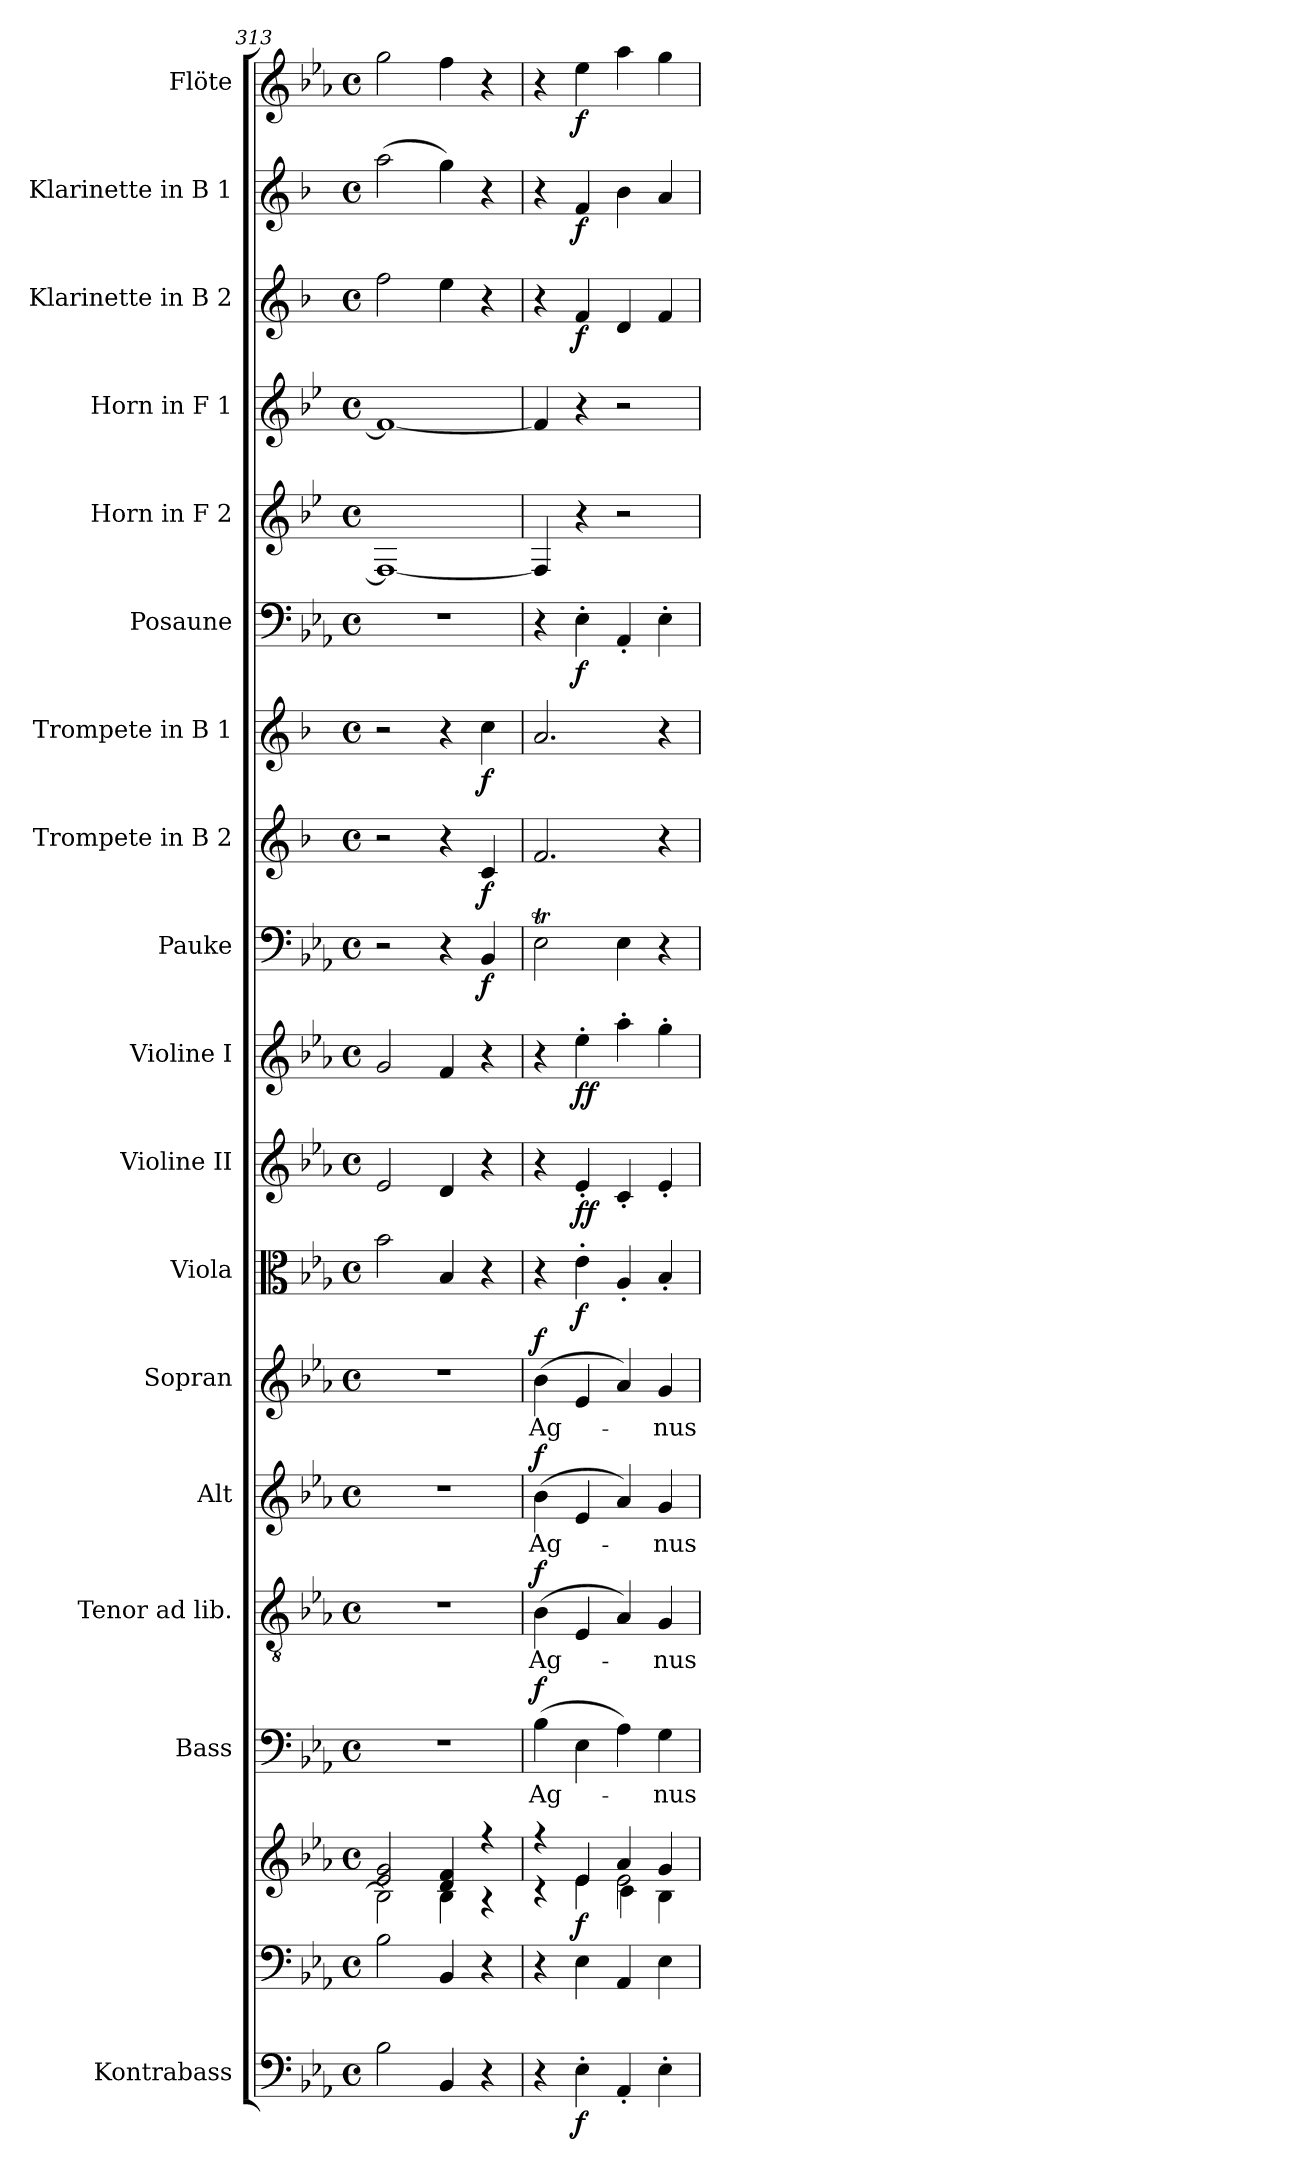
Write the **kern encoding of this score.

**kern	**dynam	**kern	**kern	**dynam	**kern	**text	**dynam	**kern	**text	**dynam	**kern	**text	**dynam	**kern	**text	**dynam	**kern	**dynam	**kern	**dynam	**kern	**dynam	**kern	**dynam	**kern	**dynam	**kern	**dynam	**kern	**dynam	**kern	**kern	**kern	**dynam	**kern	**dynam	**kern	**dynam
*part18	*part18	*part17	*part17	*part17	*part16	*part16	*part16	*part15	*part15	*part15	*part14	*part14	*part14	*part13	*part13	*part13	*part12	*part12	*part11	*part11	*part10	*part10	*part9	*part9	*part8	*part8	*part7	*part7	*part6	*part6	*part5	*part4	*part3	*part3	*part2	*part2	*part1	*part1
*staff19	*staff19	*staff18	*staff17	*staff17/18	*staff16	*staff16	*staff16	*staff15	*staff15	*staff15	*staff14	*staff14	*staff14	*staff13	*staff13	*staff13	*staff12	*staff12	*staff11	*staff11	*staff10	*staff10	*staff9	*staff9	*staff8	*staff8	*staff7	*staff7	*staff6	*staff6	*staff5	*staff4	*staff3	*staff3	*staff2	*staff2	*staff1	*staff1
*I"Kontrabass	*	*	*	*	*I"Bass	*	*	*I"Tenor ad lib.	*	*	*I"Alt	*	*	*I"Sopran	*	*	*I"Viola	*	*I"Violine II	*	*I"Violine I	*	*I"Pauke	*	*I"Trompete in B 2	*	*I"Trompete in B 1	*	*I"Posaune	*	*I"Horn in F 2	*I"Horn in F 1	*I"Klarinette in B 2	*	*I"Klarinette in B 1	*	*I"Flöte	*
*I'Kb.	*	*	*	*	*I'B	*	*	*I'T	*	*	*I'A	*	*	*I'S	*	*	*I'Vla.	*	*I'Vl. II	*	*I'Vl. I	*	*I'Pk.	*	*	*	*	*	*I'Pos.	*	*I'Hrn. 2	*I'Hrn. 1	*	*	*	*	*I'Fl.	*
*clefF4	*	*clefF4	*clefG2	*	*clefF4	*	*	*clefGv2	*	*	*clefG2	*	*	*clefG2	*	*	*clefC3	*	*clefG2	*	*clefG2	*	*clefF4	*	*clefG2	*	*clefG2	*	*clefF4	*	*clefG2	*clefG2	*clefG2	*	*clefG2	*	*clefG2	*
*ITrd7c12	*	*	*	*	*	*	*	*	*	*	*	*	*	*	*	*	*	*	*	*	*	*	*	*	*ITrd1c2	*	*ITrd1c2	*	*	*	*ITrd4c7	*ITrd4c7	*ITrd1c2	*	*ITrd1c2	*	*	*
*k[b-e-a-]	*	*k[b-e-a-]	*k[b-e-a-]	*	*k[b-e-a-]	*	*	*k[b-e-a-]	*	*	*k[b-e-a-]	*	*	*k[b-e-a-]	*	*	*k[b-e-a-]	*	*k[b-e-a-]	*	*k[b-e-a-]	*	*k[b-e-a-]	*	*k[b-e-a-]	*	*k[b-e-a-]	*	*k[b-e-a-]	*	*k[b-e-a-]	*k[b-e-a-]	*k[b-e-a-]	*	*k[b-e-a-]	*	*k[b-e-a-]	*
*E-:	*	*E-:	*E-:	*	*E-:	*	*	*E-:	*	*	*E-:	*	*	*E-:	*	*	*E-:	*	*E-:	*	*E-:	*	*E-:	*	*E-:	*	*E-:	*	*E-:	*	*E-:	*E-:	*E-:	*	*E-:	*	*E-:	*
*M4/4	*	*M4/4	*M4/4	*	*M4/4	*	*	*M4/4	*	*	*M4/4	*	*	*M4/4	*	*	*M4/4	*	*M4/4	*	*M4/4	*	*M4/4	*	*M4/4	*	*M4/4	*	*M4/4	*	*M4/4	*M4/4	*M4/4	*	*M4/4	*	*M4/4	*
*met(c)	*	*met(c)	*met(c)	*	*met(c)	*	*	*met(c)	*	*	*met(c)	*	*	*met(c)	*	*	*met(c)	*	*met(c)	*	*met(c)	*	*met(c)	*	*met(c)	*	*met(c)	*	*met(c)	*	*met(c)	*met(c)	*met(c)	*	*met(c)	*	*met(c)	*
=313	=313	=313	=313	=313	=313	=313	=313	=313	=313	=313	=313	=313	=313	=313	=313	=313	=313	=313	=313	=313	=313	=313	=313	=313	=313	=313	=313	=313	=313	=313	=313	=313	=313	=313	=313	=313	=313	=313
*	*	*	*^	*	*	*	*	*	*	*	*	*	*	*	*	*	*	*	*	*	*	*	*	*	*	*	*	*	*	*	*	*	*	*	*	*	*	*
2BB-\	.	2B-\	2e-/ 2g/	2B-\]	.	1r	.	.	1r	.	.	1r	.	.	1r	.	.	2b-\	.	2e-/	.	2g/	.	2r	.	2r	.	2r	.	1r	.	1BB-_	1B-_	2ee-\	.	(>2gg\	.	2gg\	.
4BBB-/	.	4BB-/	4d/ 4f/	4B-\	.	.	.	.	.	.	.	.	.	.	.	.	.	4B-/	.	4d/	.	4f/	.	4r	.	4r	.	4r	.	.	.	.	.	4dd\	.	4ff\)	.	4ff\	.
!	!	!	!	!	!	!	!	!	!	!	!	!	!	!	!	!	!	!	!	!	!	!	!	!	!LO:DY:b	!	!LO:DY:b	!	!LO:DY:b	!	!	!	!	!	!	!	!	!	!
4r	.	4r	4r	4r	.	.	.	.	.	.	.	.	.	.	.	.	.	4r	.	4r	.	4r	.	4BB-/	f	4B-/	f	4b-\	f	.	.	.	.	4r	.	4r	.	4r	.
=314	=314	=314	=314	=314	=314	=314	=314	=314	=314	=314	=314	=314	=314	=314	=314	=314	=314	=314	=314	=314	=314	=314	=314	=314	=314	=314	=314	=314	=314	=314	=314	=314	=314	=314	=314	=314	=314	=314	=314
*	*	*	*	*^	*	*	*	*	*	*	*	*	*	*	*	*	*	*	*	*	*	*	*	*	*	*	*	*	*	*	*	*	*	*	*	*	*	*	*
!	!	!	!	!	!	!	!	!LO:LY:b	!LO:DY:a	!	!LO:LY:b	!LO:DY:a	!	!LO:LY:b	!LO:DY:a	!	!LO:LY:b	!LO:DY:a	!	!	!	!	!	!	!	!	!	!	!	!	!	!	!	!	!	!	!	!	!	!
4r	.	4r	4r	2ryy	4r	.	(>4B-\	Ag-	f	(>4B-\	Ag-	f	(>4b-\	Ag-	f	(>4b-\	Ag-	f	4r	.	4r	.	4r	.	2E-T\	.	2.e-/	.	2.g/	.	4r	.	4BB-/]	4B-/]	4r	.	4r	.	4r	.
!	!LO:DY:b	!	!	!	!	!LO:DY:b	!	!	!	!	!	!	!	!	!	!	!	!	!	!LO:DY:b	!	!LO:DY:b	!	!LO:DY:b	!	!	!	!	!	!	!	!LO:DY:b	!	!	!	!LO:DY:b	!	!LO:DY:b	!	!LO:DY:b
4EE-'>\	f	4E-\	4e-/	.	4e-\	f	4E-\	.	.	4E-/	.	.	4e-/	.	.	4e-/	.	.	4e-'>\	f	4e-'</	ff	4ee-'>\	ff	.	.	.	.	.	.	4E-'>\	f	4r	4r	4e-/	f	4e-/	f	4ee-\	f
4AAA-'</	.	4AA-/	4a-/	2e-\	4c\	.	4A-\)	.	.	4A-/)	.	.	4a-/)	.	.	4a-/)	.	.	4A-'</	.	4c'</	.	4aa-'>\	.	4E-TTT\	.	.	.	.	.	4AA-'</	.	2r	2r	4c/	.	4a-\	.	4aa-\	.
!	!	!	!	!	!	!	!	!LO:LY:b	!	!	!LO:LY:b	!	!	!LO:LY:b	!	!	!LO:LY:b	!	!	!	!	!	!	!	!	!	!	!	!	!	!	!	!	!	!	!	!	!	!	!
4EE-'>\	.	4E-\	4g/	.	4B-\	.	4G\	-nus	.	4G/	-nus	.	4g/	-nus	.	4g/	-nus	.	4B-'</	.	4e-'</	.	4gg'>\	.	4r	.	4r	.	4r	.	4E-'>\	.	.	.	4e-/	.	4g/	.	4gg\	.
*	*	*	*v	*v	*v	*	*	*	*	*	*	*	*	*	*	*	*	*	*	*	*	*	*	*	*	*	*	*	*	*	*	*	*	*	*	*	*	*	*	*
=	=	=	=	=	=	=	=	=	=	=	=	=	=	=	=	=	=	=	=	=	=	=	=	=	=	=	=	=	=	=	=	=	=	=	=	=	=	=
*-	*-	*-	*-	*-	*-	*-	*-	*-	*-	*-	*-	*-	*-	*-	*-	*-	*-	*-	*-	*-	*-	*-	*-	*-	*-	*-	*-	*-	*-	*-	*-	*-	*-	*-	*-	*-	*-	*-
